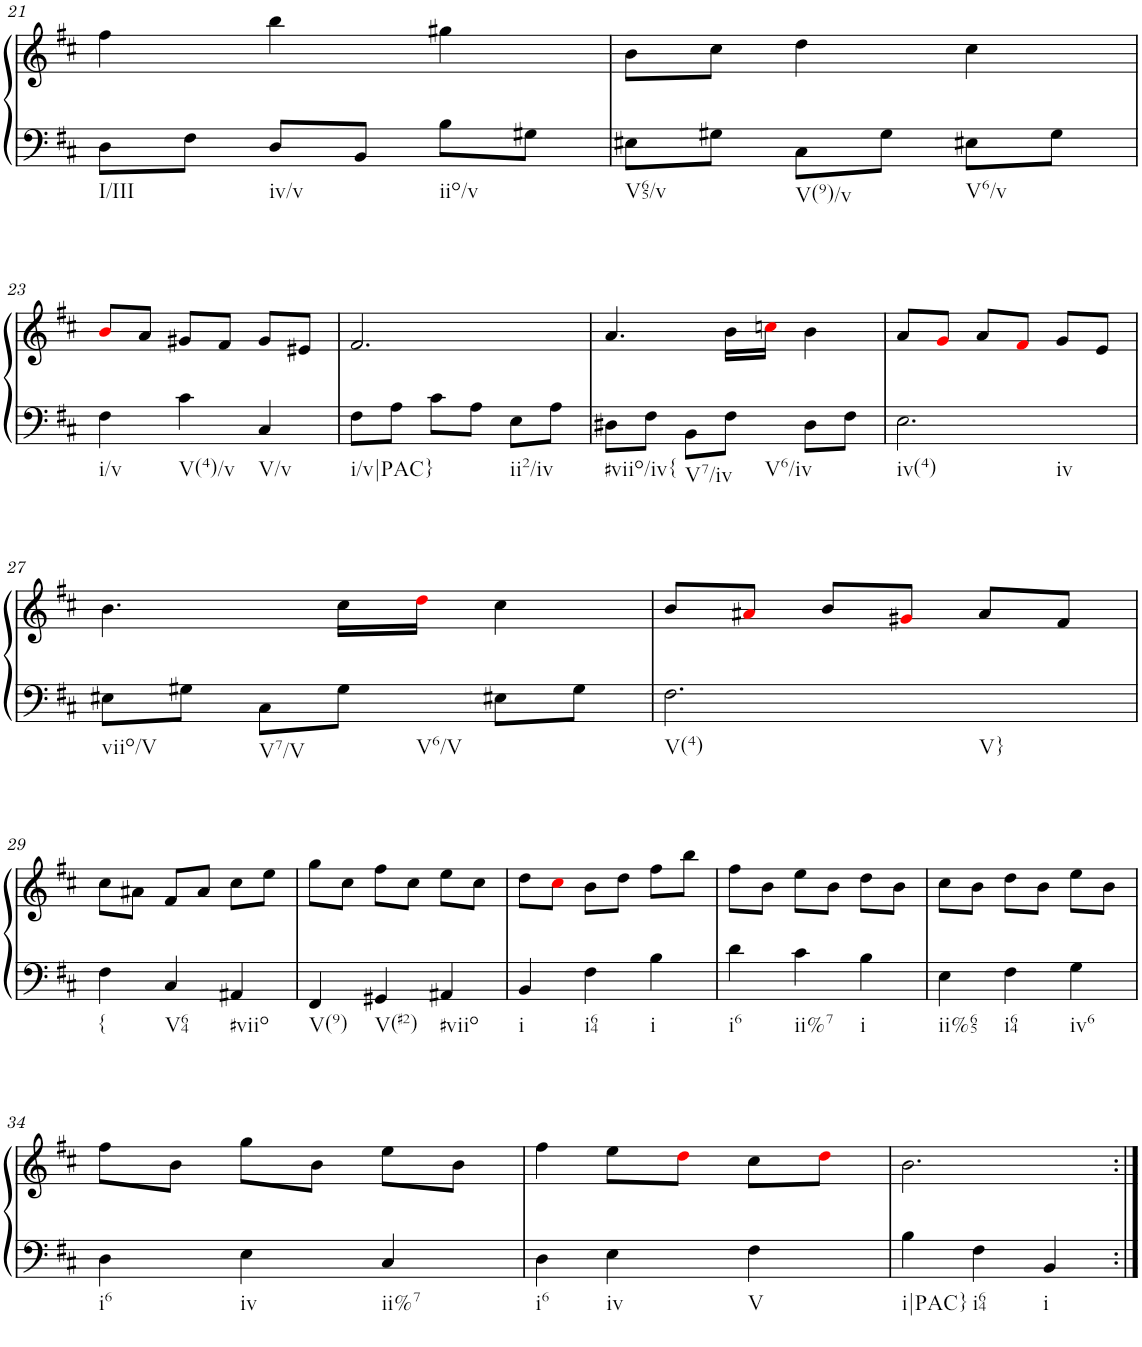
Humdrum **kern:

**kern	**kern
*part1	*part1
*staff2	*staff1
*I"Klavier linke Hand	*
!!LO:PB:g=z
*clefF4	*clefG2
*k[f#c#]	*k[f#c#]
*M3/4	*M3/4
=21	=21
!LO:TX:b:t=I/III	!
8D\L	4ff#\
8F#\J	.
!LO:TX:b:t=iv/v	!
8D/L	4bb\
8BB/J	.
!LO:TX:b:t=iio/v	!
8B\L	4gg#X\
8G#X\J	.
=22	=22
!LO:TX:b:t=V65/v	!
8E#X\L	8b\L
8G#X\J	8cc#\J
!LO:TX:b:t=V(9)/v	!
8C#\L	4dd\
8G#\J	.
!LO:TX:b:t=V6/v	!
8E#X\L	4cc#\
8G#\J	.
!!LO:LB:g=z
=23	=23
!LO:TX:b:t=i/v	!
4F#\	8bi/L
.	8a/J
!LO:TX:b:t=V(4)/v	!
4c#\	8g#X/L
.	8f#/J
!LO:TX:b:t=V/v	!
4C#/	8g#/L
.	8e#X/J
=24	=24
!LO:TX:b:t=i/v|PAC}	!
8F#\L	2.f#/
8A\J	.
8c#\L	.
8A\J	.
!LO:TX:b:t=ii2/iv	!
8E\L	.
8A\J	.
=25	=25
!LO:TX:b:t=#viio/iv{	!
8D#X\L	4.a/
8F#\J	.
!LO:TX:b:t=V7/iv	!
8BB\L	.
!LO:TX:b:t=V6/iv	!
8F#\J	16b\LL
.	16ccni\JJ
8D#\L	4b\
8F#\J	.
=26	=26
!LO:TX:b:t=iv(4)	!
!LO:TX:b:t=iv	!
2.E\	8a/L
.	8gi/J
.	8a/L
.	8f#i/J
.	8g/L
.	8e/J
!!LO:LB:g=z
=27	=27
!LO:TX:b:t=viio/V	!
8E#X\L	4.b\
8G#X\J	.
!LO:TX:b:t=V7/V	!
8C#\L	.
!LO:TX:b:t=V6/V	!
8G#\J	16cc#\LL
.	16ddi\JJ
8E#X\L	4cc#\
8G#\J	.
=28	=28
!LO:TX:b:t=V(4)	!
!LO:TX:b:t=V}	!
2.F#\	8b/L
.	8a#Xi/J
.	8b/L
.	8g#Xi/J
.	8a#/L
.	8f#/J
!!LO:LB:g=z
=29	=29
!LO:TX:b:t={	!
4F#\	8cc#\L
.	8a#X\J
!LO:TX:b:t=V64	!
4C#/	8f#/L
.	8a#/J
!LO:TX:b:t=#viio	!
4AA#X/	8cc#\L
.	8ee\J
=30	=30
!LO:TX:b:t=V(9)	!
4FF#/	8gg\L
.	8cc#\J
!LO:TX:b:t=V(#2)	!
4GG#X/	8ff#\L
.	8cc#\J
!LO:TX:b:t=#viio	!
4AA#X/	8ee\L
.	8cc#\J
=31	=31
!LO:TX:b:t=i	!
4BB/	8dd\L
.	8cc#i\J
!LO:TX:b:t=i64	!
4F#\	8b\L
.	8dd\J
!LO:TX:b:t=i	!
4B\	8ff#\L
.	8bb\J
=32	=32
!LO:TX:b:t=i6	!
4d\	8ff#\L
.	8b\J
!LO:TX:b:t=ii%7	!
4c#\	8ee\L
.	8b\J
!LO:TX:b:t=i	!
4B\	8dd\L
.	8b\J
=33	=33
!LO:TX:b:t=ii%65	!
4E\	8cc#\L
.	8b\J
!LO:TX:b:t=i64	!
4F#\	8dd\L
.	8b\J
!LO:TX:b:t=iv6	!
4G\	8ee\L
.	8b\J
!!LO:LB:g=z
=34	=34
!LO:TX:b:t=i6	!
4D\	8ff#\L
.	8b\J
!LO:TX:b:t=iv	!
4E\	8gg\L
.	8b\J
!LO:TX:b:t=ii%7	!
4C#/	8ee\L
.	8b\J
=35	=35
!LO:TX:b:t=i6	!
4D\	4ff#\
!LO:TX:b:t=iv	!
4E\	8ee\L
.	8ddi\J
!LO:TX:b:t=V	!
4F#\	8cc#\L
.	8ddi\J
=36	=36
!LO:TX:b:t=i|PAC}	!
4B\	2.b\
!LO:TX:b:t=i64	!
4F#\	.
!LO:TX:b:t=i	!
4BB/	.
=:|!	=:|!
*-	*-
